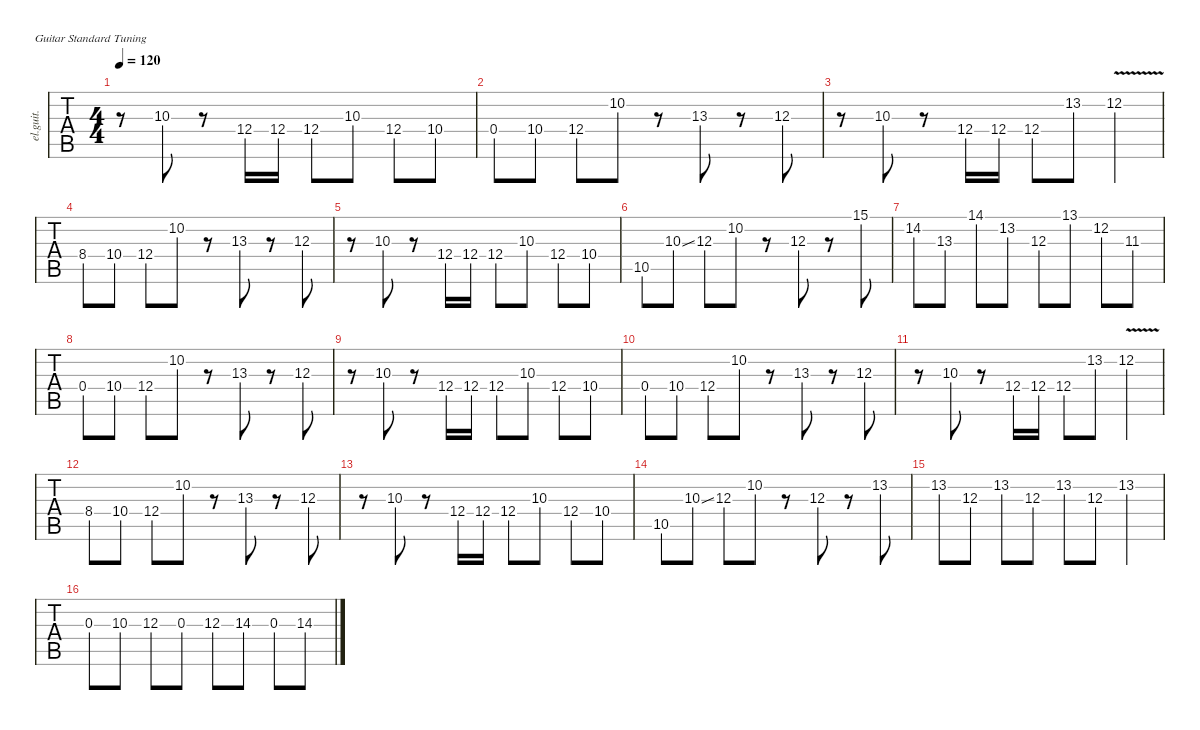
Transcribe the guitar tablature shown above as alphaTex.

\defaultSystemsLayout 4
\hideDynamics
\bracketExtendMode nobrackets
\track ("Clean Guitar" "el.guit.") {instrument electricguitarclean}
\staff {tabs}
\tuning (E4 B3 G3 D3 A2 E2)
\ts (4 4)
\tempo 120
\clef g2
\ks c
r.8{dy mf beam Down} 10.3.8{beam Down} r.8{beam Down} 12.4.16{beam Down} 12.4.16{beam Down} 12.4.8{beam Down} 10.3.8{beam Down} 12.4.8{beam Down} 10.4.8{beam Down} |
0.4.8{beam Up} 10.4.8{beam Up} 12.4.8{beam Down} 10.2.8{beam Down} r.8{beam Down} 13.3{acc #}.8{beam Down} r.8{beam Down} 12.3.8{beam Down} |
r.8{beam Down} 10.3.8{beam Down} r.8{beam Down} 12.4.16{beam Down} 12.4.16{beam Down} 12.4.8{beam Down} 13.2.8{beam Down} 12.2{v}.4{beam Down} |
8.4{acc #}.8{beam Down} 10.4.8{beam Down} 12.4.8{beam Down} 10.2.8{beam Down} r.8{beam Down} 13.3{acc #}.8{beam Down} r.8{beam Down} 12.3.8{beam Down} |
r.8{beam Down} 10.3.8{beam Down} r.8{beam Down} 12.4.16{beam Down} 12.4.16{beam Down} 12.4.8{beam Down} 10.3.8{beam Down} 12.4.8{beam Down} 10.4.8{beam Down} |
10.5.8{beam Down} 10.3{ss}.8{beam Down} 12.3.8{beam Down} 10.2.8{beam Down} r.8{beam Down} 12.3.8{beam Down} r.8{beam Down} 15.1.8{beam Down} |
14.2{acc #}.8{beam Down} 13.3{acc #}.8{beam Down} 14.1{acc #}.8{beam Down} 13.2.8{beam Down} 12.3.8{beam Down} 13.1.8{beam Down} 12.2.8{beam Down} 11.3{acc #}.8{beam Down} |
0.4.8{beam Up} 10.4.8{beam Up} 12.4.8{beam Down} 10.2.8{beam Down} r.8{beam Down} 13.3{acc #}.8{beam Down} r.8{beam Down} 12.3.8{beam Down} |
r.8{beam Down} 10.3.8{beam Down} r.8{beam Down} 12.4.16{beam Down} 12.4.16{beam Down} 12.4.8{beam Down} 10.3.8{beam Down} 12.4.8{beam Down} 10.4.8{beam Down} |
0.4.8{beam Up} 10.4.8{beam Up} 12.4.8{beam Down} 10.2.8{beam Down} r.8{beam Down} 13.3{acc #}.8{beam Down} r.8{beam Down} 12.3.8{beam Down} |
r.8{beam Down} 10.3.8{beam Down} r.8{beam Down} 12.4.16{beam Down} 12.4.16{beam Down} 12.4.8{beam Down} 13.2.8{beam Down} 12.2{v}.4{beam Down} |
8.4{acc #}.8{beam Down} 10.4.8{beam Down} 12.4.8{beam Down} 10.2.8{beam Down} r.8{beam Down} 13.3{acc #}.8{beam Down} r.8{beam Down} 12.3.8{beam Down} |
r.8{beam Down} 10.3.8{beam Down} r.8{beam Down} 12.4.16{beam Down} 12.4.16{beam Down} 12.4.8{beam Down} 10.3.8{beam Down} 12.4.8{beam Down} 10.4.8{beam Down} |
10.5.8{beam Down} 10.3{ss}.8{beam Down} 12.3.8{beam Down} 10.2.8{beam Down} r.8{beam Down} 12.3.8{beam Down} r.8{beam Down} 13.2.8{beam Down} |
13.2.8{beam Down} 12.3.8{beam Down} 13.2.8{beam Down} 12.3.8{beam Down} 13.2.8{beam Down} 12.3.8{beam Down} 13.2.4{beam Down} |
0.3.8{beam Down} 10.3.8{beam Down} 12.3.8{beam Down} 0.3.8{beam Down} 12.3.8{beam Down} 14.3.8{beam Down} 0.3.8{beam Down} 14.3.8{beam Down}
